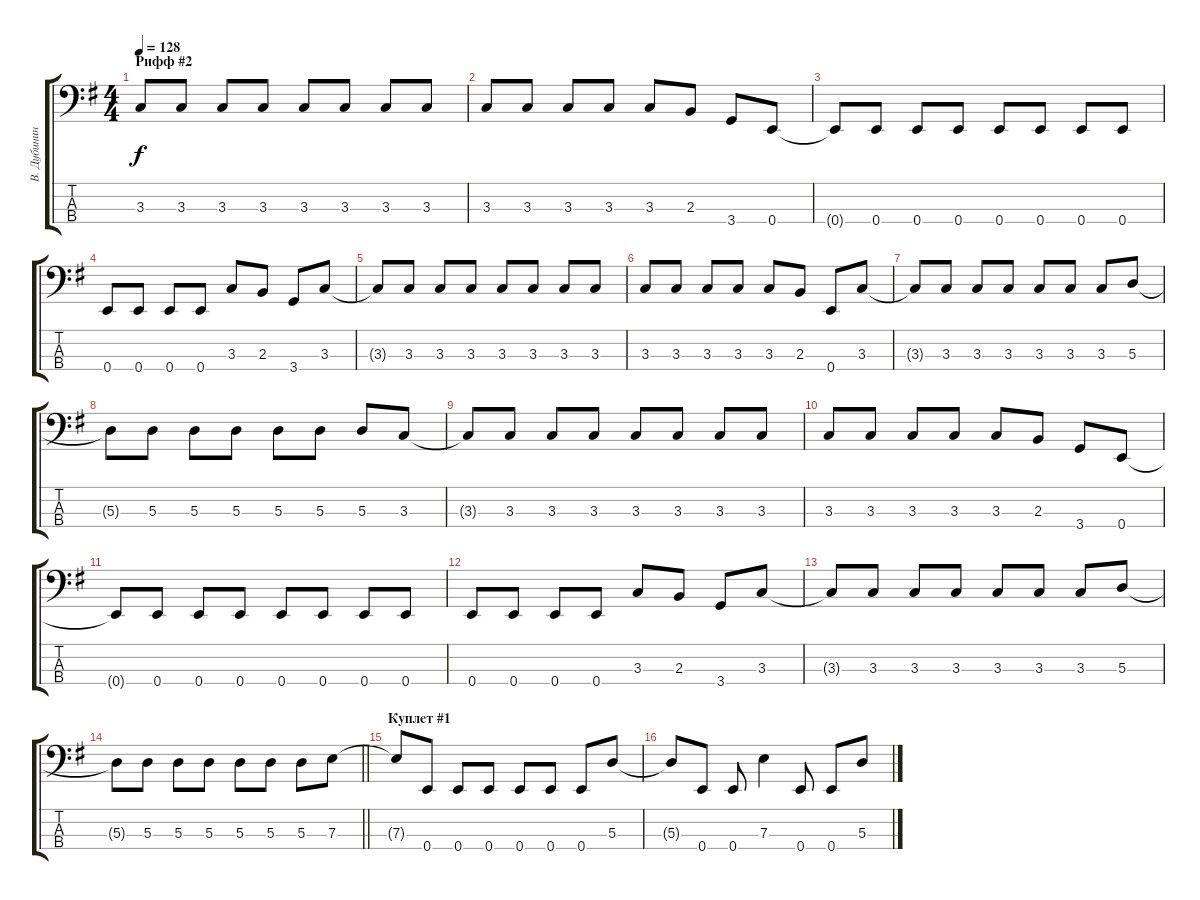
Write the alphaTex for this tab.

\track ("В. Дубинин" "В. Дубинин") {instrument electricbassfinger}
\staff {score tabs}
\tuning (G2 D2 A1 E1) {hide}
\ts (4 4)
\section ("" "Рифф #2")
\tempo 128
\clef f4
\ks g
3.3{t}.8{dy f} 3.3.8 3.3.8 3.3.8 3.3.8 3.3.8 3.3.8 3.3.8 |
3.3.8 3.3.8 3.3.8 3.3.8 3.3.8 2.3.8 3.4.8 0.4.8 |
0.4{t}.8 0.4.8 0.4.8 0.4.8 0.4.8 0.4.8 0.4.8 0.4.8 |
0.4.8 0.4.8 0.4.8 0.4.8 3.3.8 2.3.8 3.4.8 3.3.8 |
3.3{t}.8 3.3.8 3.3.8 3.3.8 3.3.8 3.3.8 3.3.8 3.3.8 |
3.3.8 3.3.8 3.3.8 3.3.8 3.3.8 2.3.8 0.4.8 3.3.8 |
3.3{t}.8 3.3.8 3.3.8 3.3.8 3.3.8 3.3.8 3.3.8 5.3.8 |
5.3{t}.8 5.3.8 5.3.8 5.3.8 5.3.8 5.3.8 5.3.8 3.3.8 |
3.3{t}.8 3.3.8 3.3.8 3.3.8 3.3.8 3.3.8 3.3.8 3.3.8 |
3.3.8 3.3.8 3.3.8 3.3.8 3.3.8 2.3.8 3.4.8 0.4.8 |
0.4{t}.8 0.4.8 0.4.8 0.4.8 0.4.8 0.4.8 0.4.8 0.4.8 |
0.4.8 0.4.8 0.4.8 0.4.8 3.3.8 2.3.8 3.4.8 3.3.8 |
3.3{t}.8 3.3.8 3.3.8 3.3.8 3.3.8 3.3.8 3.3.8 5.3.8 |
\barLineRight lightlight
5.3{t}.8 5.3.8 5.3.8 5.3.8 5.3.8 5.3.8 5.3.8 7.3.8 |
\section ("" "Куплет #1")
7.3{t}.8 0.4.8 0.4.8 0.4.8 0.4.8 0.4.8 0.4.8 5.3.8 |
5.3{t}.8 0.4.8 0.4.8 7.3.4 0.4.8 0.4.8 5.3.8
